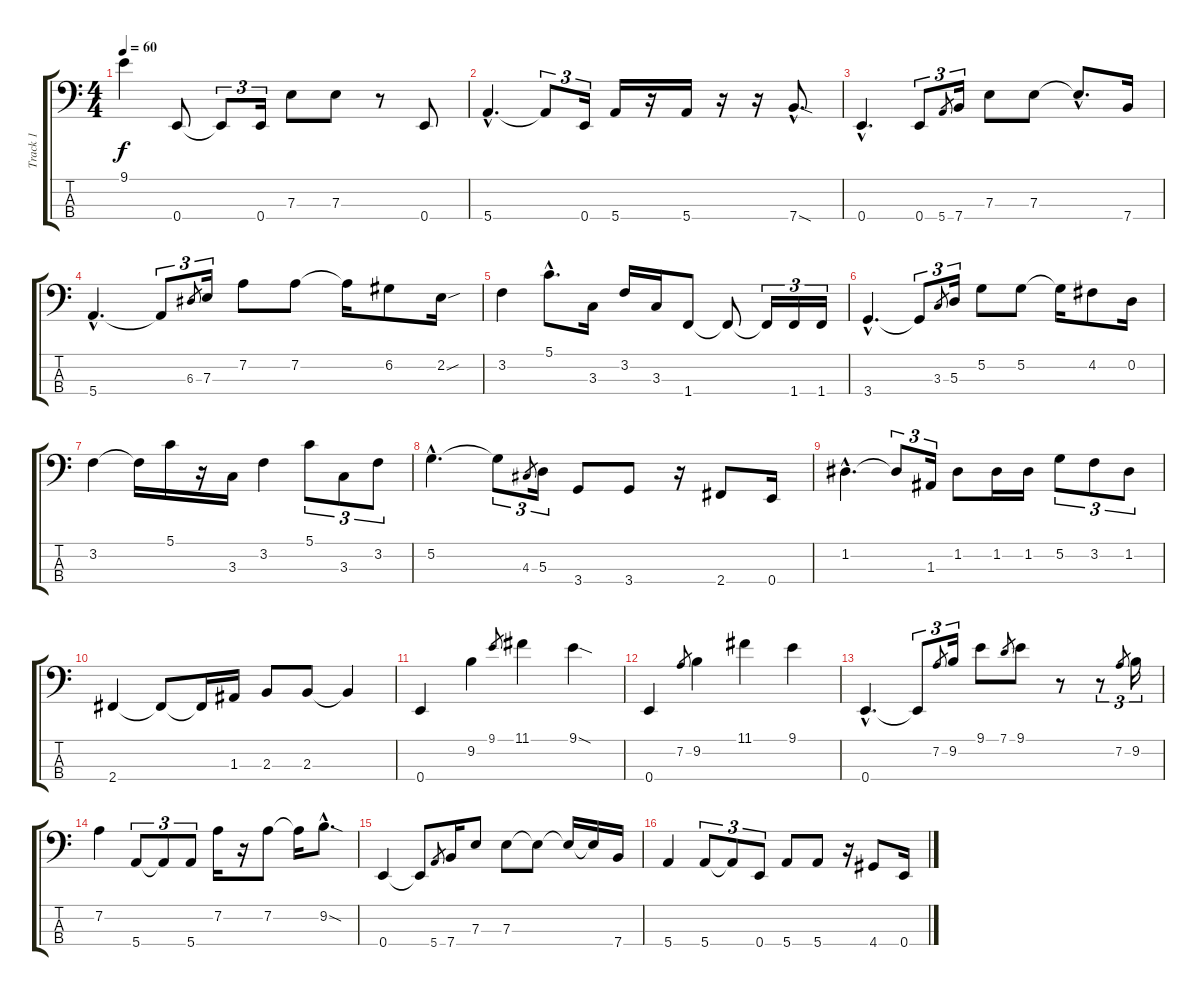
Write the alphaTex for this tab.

\track ("Track 1" "Track 1") {instrument electricbassfinger}
\staff {score tabs}
\tuning (G2 D2 A1 E1) {hide}
\ts (4 4)
\tempo 60
\clef f4
\ks c
9.1.4{dy f} 0.4.8 0.4{t}.8{tu (3 2)} 0.4.16{tu (3 2)} 7.3.8 7.3.8 r.8 0.4.8 |
5.4{hac}.4{d} 5.4{t}.8{tu (3 2)} 0.4.16{tu (3 2)} 5.4.16 r.16 5.4.16 r.16 r.16 7.4{sod hac}.8{d} |
0.4{hac}.4{d} 0.4.8{tu (3 2)} 5.4.8{gr} 7.4.16{tu (3 2)} 7.3.8 7.3.8 7.3{hac t}.8{d} 7.4.16 |
5.4{hac}.4{d} 5.4{t}.8{tu (3 2)} 6.3.8{gr} 7.3.16{tu (3 2)} 7.2.8 7.2.8 7.2{t}.16 6.2.8 2.2{sou}.16 |
3.2.4 5.1{hac}.8{d} 3.3.16 3.2.16 3.3.16 1.4.8 1.4{t}.8 1.4{t}.16{tu (3 2)} 1.4.16{tu (3 2)} 1.4.16{tu (3 2)} |
3.4{hac}.4{d} 3.4{t}.8{tu (3 2)} 3.3.8{gr} 5.3.16{tu (3 2)} 5.2.8 5.2.8 5.2{t}.16 4.2.8 0.2.16 |
3.2.4 3.2{t}.16 5.1.16 r.16 3.3.16 3.2.4 5.1.8{tu (3 2)} 3.3.8{tu (3 2)} 3.2.8{tu (3 2)} |
5.2{hac}.4{d} 5.2{t}.8{tu (3 2)} 4.3.8{gr} 5.3.16{tu (3 2)} 3.4.8 3.4.8 r.16 2.4.8 0.4.16 |
1.2{hac}.4{d} 1.2{t}.8{tu (3 2)} 1.3.16{tu (3 2)} 1.2.8 1.2.16 1.2.16 5.2.8{tu (3 2)} 3.2.8{tu (3 2)} 1.2.8{tu (3 2)} |
2.4.4 2.4{t}.8 2.4{t}.16 1.3.16 2.3.8 2.3.8 2.3{t}.4 |
0.4.4 9.2.4 9.1.8{gr} 11.1.4 9.1{sod}.4 |
0.4.4 7.2.8{gr} 9.2.4 11.1.4 9.1.4 |
0.4{hac}.4{d} 0.4{t}.8{tu (3 2)} 7.2.8{gr} 9.2.16{tu (3 2)} 9.1.8 7.1.8{gr} 9.1.8 r.8 r.8{tu (3 2)} 7.2.8{gr} 9.2.16{tu (3 2)} |
7.2.4 5.4.8{tu (3 2)} 5.4{t}.8{tu (3 2)} 5.4.8{tu (3 2)} 7.2.16 r.16 7.2.8 7.2{t}.16 9.2{sod hac}.8{d} |
0.4.4 0.4{t}.8 5.4.8{gr} 7.4.16 7.3.8 7.3.8 7.3{t}.8 7.3{t}.16 7.3{t}.16 7.4.16 |
5.4.4 5.4.8{tu (3 2)} 5.4{t}.8{tu (3 2)} 0.4.8{tu (3 2)} 5.4.8 5.4.8 r.16 4.4.8 0.4.16
